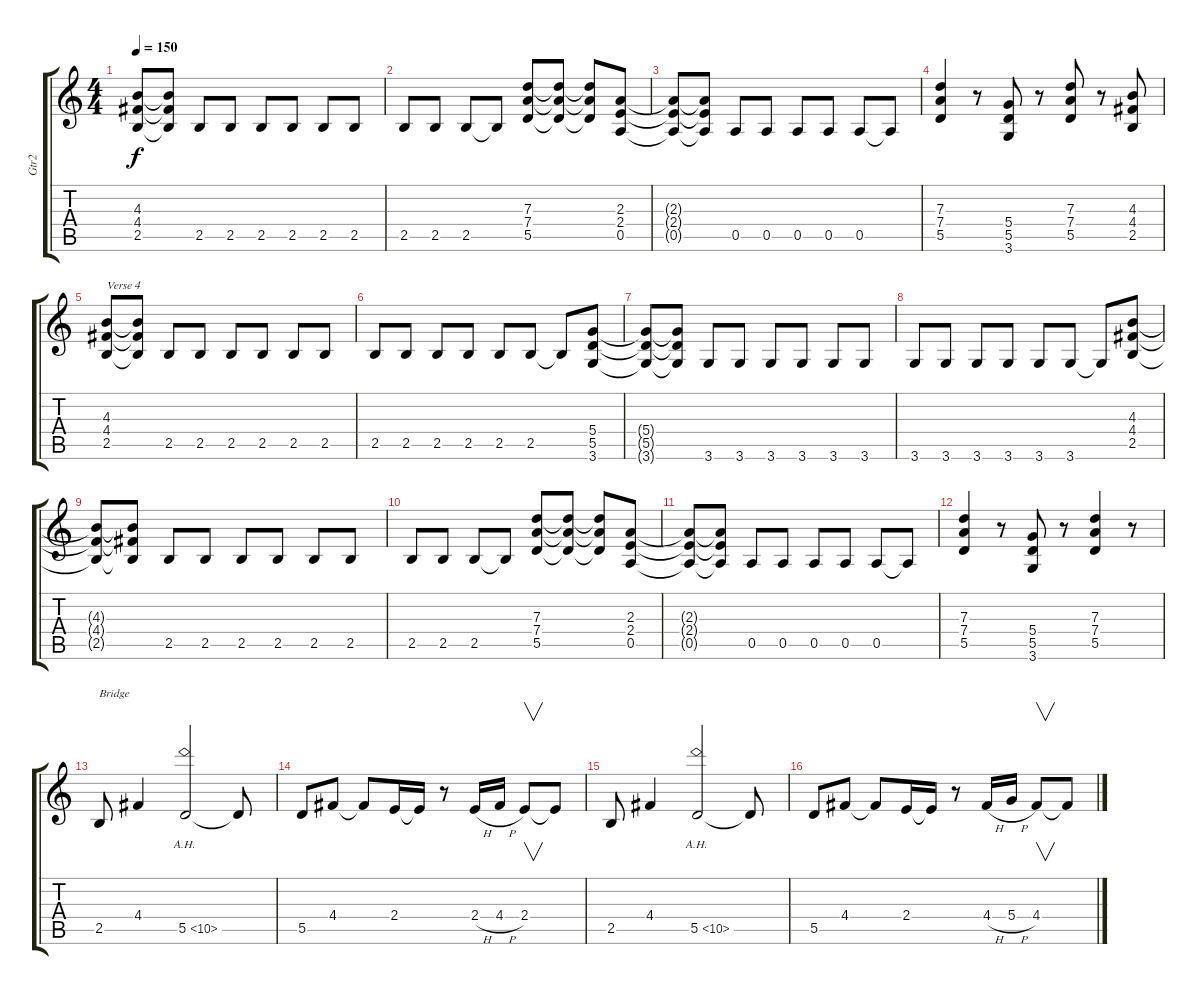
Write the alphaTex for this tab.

\track ("Gtr2" "Gtr2") {instrument overdrivenguitar}
\staff {score tabs}
\tuning (E4 B3 G3 D3 A2 E2) {hide}
\ts (4 4)
\tempo 150
\clef g2
\ks c
(4.3{t} 4.4{t} 2.5{t}).8{dy f} (4.3{t} 4.4{t} 2.5{t}).8 2.5.8 2.5.8 2.5.8 2.5.8 2.5.8 2.5.8 |
2.5.8 2.5.8 2.5.8 2.5{t}.8 (7.3 7.4 5.5).8 (7.3{t} 7.4{t} 5.5{t}).8 (7.3{t} 7.4{t} 5.5{t}).8 (2.3 2.4 0.5).8 |
(2.3{t} 2.4{t} 0.5{t}).8 (2.3{t} 2.4{t} 0.5{t}).8 0.5.8 0.5.8 0.5.8 0.5.8 0.5.8 0.5{t}.8 |
(7.3 7.4 5.5).4 r.8 (5.4 5.5 3.6).8 r.8 (7.3 7.4 5.5).8 r.8 (4.3 4.4 2.5).8 |
(4.3 4.4 2.5).8{txt "Verse 4"} (4.3{t} 4.4{t} 2.5{t}).8 2.5.8 2.5.8 2.5.8 2.5.8 2.5.8 2.5.8 |
2.5.8 2.5.8 2.5.8 2.5.8 2.5.8 2.5.8 2.5{t}.8 (5.4 5.5 3.6).8 |
(5.4{t} 5.5{t} 3.6{t}).8 (5.4{t} 5.5{t} 3.6{t}).8 3.6.8 3.6.8 3.6.8 3.6.8 3.6.8 3.6.8 |
3.6.8 3.6.8 3.6.8 3.6.8 3.6.8 3.6.8 3.6{t}.8 (4.3 4.4 2.5).8 |
(4.3{t} 4.4{t} 2.5{t}).8 (4.3{t} 4.4{t} 2.5{t}).8 2.5.8 2.5.8 2.5.8 2.5.8 2.5.8 2.5.8 |
2.5.8 2.5.8 2.5.8 2.5{t}.8 (7.3 7.4 5.5).8 (7.3{t} 7.4{t} 5.5{t}).8 (7.3{t} 7.4{t} 5.5{t}).8 (2.3 2.4 0.5).8 |
(2.3{t} 2.4{t} 0.5{t}).8 (2.3{t} 2.4{t} 0.5{t}).8 0.5.8 0.5.8 0.5.8 0.5.8 0.5.8 0.5{t}.8 |
(7.3 7.4 5.5).4 r.8 (5.4 5.5 3.6).8 r.8 (7.3 7.4 5.5).4 r.8 |
2.5.8{txt "Bridge"} 4.4.4 5.5{ah 5}.2 5.5{t}.8 |
5.5.8 4.4.8 4.4{t}.8 2.4.16 2.4{t}.16 r.8 2.4{h}.16 4.4{h}.16 2.4.8{v} 2.4{t}.8 |
2.5.8 4.4.4 5.5{ah 5}.2 5.5{t}.8 |
5.5.8 4.4.8 4.4{t}.8 2.4.16 2.4{t}.16 r.8 4.4{h}.16 5.4{h}.16 4.4.8{v} 4.4{t}.8
